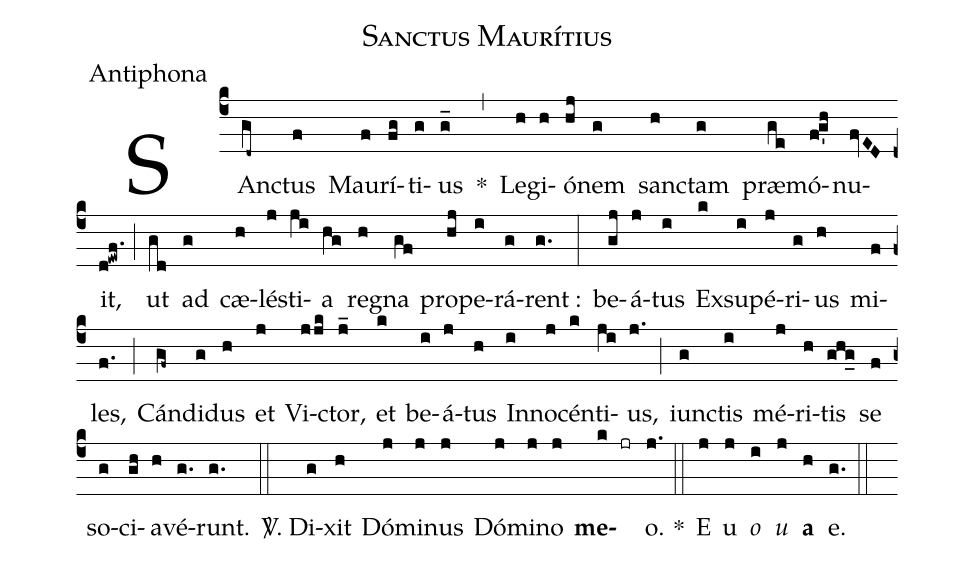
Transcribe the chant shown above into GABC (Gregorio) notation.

name:Sanctus Maurítius;
office-part:Antiphona;
%%
(c4) SAn(gd~)ctus(f) Mau(f)rí(fg)ti(g)us(g_) *(,) Le(h)gi(h)ó(hj)nem(g) san(h)ctam(g) præ(ge)mó(f!g'h)nu(fvED)it,(d!ewf.) (;) ut(gd) ad(g) cæ(h)lé(j)sti(ji)a(hg) re(h)gna(gf) pro(hj)pe(i)rá(g)rent :(g.) (:)
be(gj)á(j)tus(i) Ex(k)su(i)pé(j)ri(g)us(h) mi(f)les,(f.) (;) Cán(gf~)di(g)dus(h) et(j) Vi(jjk)ctor,(j_) et(k) be(i)á(j)tus(h) In(i)no(j)cén(k)ti(ji)us,(j.) (;) iun(g)ctis(i) mé(j)ri(h)tis(ghg_) se(f) so(g)ci(gh)a(h)vé(g.)runt.(g.) (::)

<sp>V/</sp>. Di(g)xit(h) Dó(j)mi(j)nus(j) Dó(j)mi(j)no(j) <b>me</b>(k)(jr)o. *(j.) (::)

E(j) u(j) <i>o</i>(i) <i>u</i>(j) <b>a</b>(h) e.(g.) (::)
